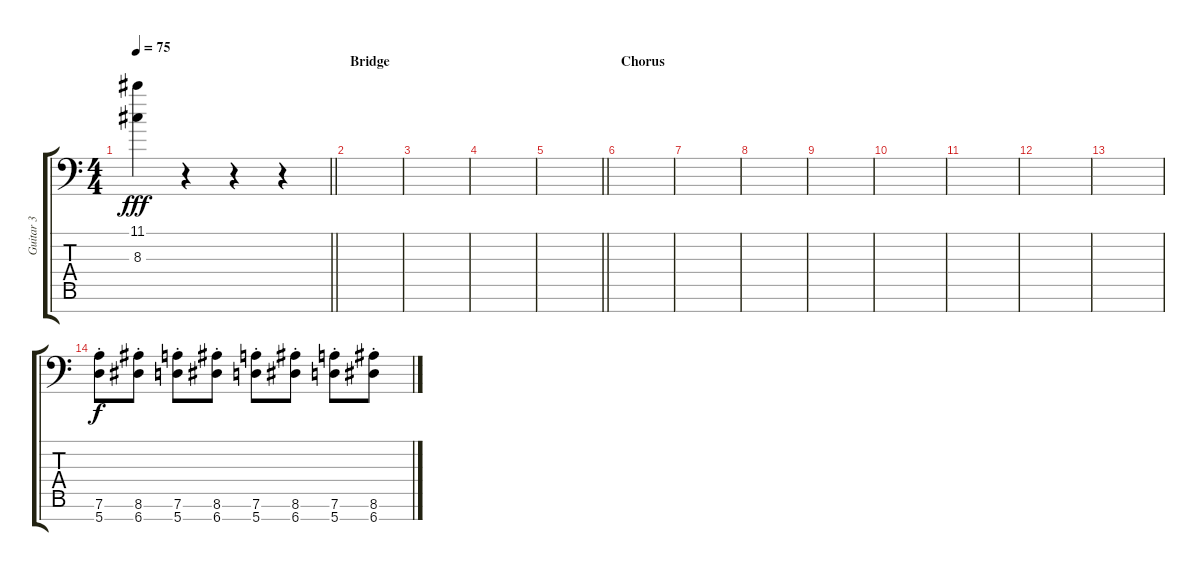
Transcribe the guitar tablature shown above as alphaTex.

\track ("Guitar 3" "Guitar 3") {instrument distortionguitar}
\staff {score tabs}
\tuning (D4 A3 F3 C3 G2 D2 A1) {hide}
\ts (4 4)
\tempo 75
\clef f4
\barLineRight lightlight
\ks c
(11.1 8.3).4{dy fff} r.4 r.4 r.4 |
\section ("" "Bridge")
|
|
|
\barLineRight lightlight
|
\section ("" "Chorus")
|
|
|
|
|
|
|
|
(7.6{st} 5.7{st}).8{dy f} (8.6{st} 6.7{st}).8 (7.6{st} 5.7{st}).8 (8.6{st} 6.7{st}).8 (7.6{st} 5.7{st}).8 (8.6{st} 6.7{st}).8 (7.6{st} 5.7{st}).8 (8.6{st} 6.7{st}).8
